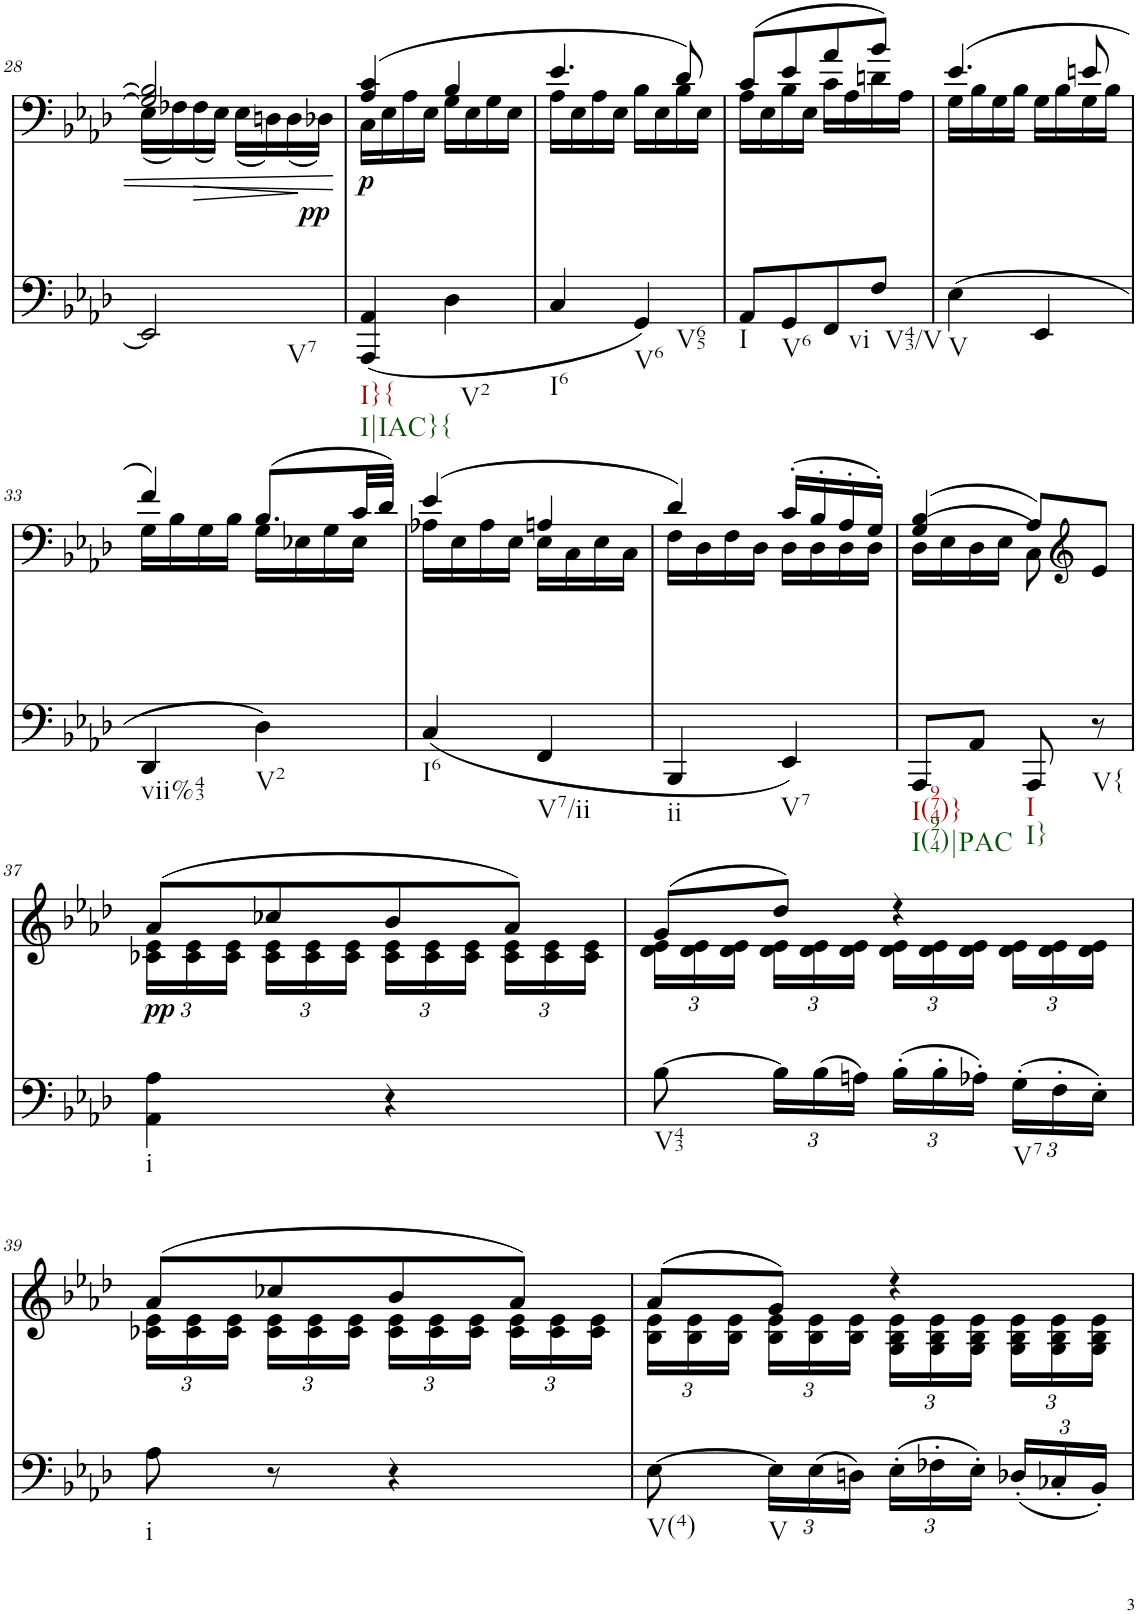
**kern	**dynam	**kern	**text	**dynam
*part2	*part2	*part1	*part1	*part1
*staff2	*staff2	*staff1	*staff1	*staff1
*I"piano	*	*I"piano	*	*
*I'Pno	*	*I'Pno	*	*
!!LO:PB:g=z
*clefF4	*	*clefF4	*	*
*k[b-e-a-d-]	*	*k[b-e-a-d-]	*	*
*A-:	*	*A-:	*	*
*M2/4	*	*M2/4	*	*
=28	=28	=28	=28	=28
*	*	*^	*	*
!LO:TX:b:t=V7	!	!	!	!	!
!	!LO:DY:a	!	!	!	!
2EE-/]	pp	2G/] 2B-/]	(16E-\LL	.	.
.	.	.	16F-X\)	.	.
.	.	.	(16F-\	.	.
.	.	.	16E-\JJ)	.	.
!	!	!	!	!LO:LY:b	!
.	.	.	(16E-\LL	pp	.
.	.	.	16Dn\)	.	.
.	.	.	(16D\	.	.
.	.	.	16D-X\JJ)	.	.
=29	=29	=29	=29	=29	=29
!LO:TX:b:t=I}{	!	!	!	!	!
!LO:TX:b:t=I|IAC}{	!	!	!	!	!
!	!	!	!	!LO:LY:b	!LO:DY:b
(<4AAA-/ 4AA-/	.	(4A-/ 4c/	16C\LL	p	p
.	.	.	16E-\	.	.
.	.	.	16A-\	.	.
.	.	.	16E-\JJ	.	.
!LO:TX:b:t=V2	!	!	!	!	!
4D-\	.	4B-/	16G\LL	.	.
.	.	.	16E-\	.	.
.	.	.	16G\	.	.
.	.	.	16E-\JJ	.	.
=30	=30	=30	=30	=30	=30
!LO:TX:b:t=I6	!	!	!	!	!
4C/	.	4.e-/	16A-\LL	.	.
.	.	.	16E-\	.	.
.	.	.	16A-\	.	.
.	.	.	16E-\JJ	.	.
!LO:TX:b:t=V6	!	!	!	!	!
!LO:TX:b:t=V65	!	!	!	!	!
4GG/)	.	.	16B-\LL	.	.
.	.	.	16E-\	.	.
.	.	8d-/)	16B-\	.	.
.	.	.	16E-\JJ	.	.
=31	=31	=31	=31	=31	=31
!LO:TX:b:t=I	!	!	!	!	!
8AA-/L	.	(8c/L	16A-\LL	.	.
.	.	.	16E-\	.	.
!LO:TX:b:t=V6	!	!	!	!	!
8GG/	.	8e-/	16B-\	.	.
.	.	.	16E-\JJ	.	.
!LO:TX:b:t=vi	!	!	!	!	!
8FF/	.	8a-/	16c\LL	.	.
.	.	.	16A-\	.	.
!LO:TX:b:t=V43/V	!	!	!	!	!
8F/J	.	8b-/J)	16dn\	.	.
.	.	.	16A-\JJ	.	.
=32	=32	=32	=32	=32	=32
!LO:TX:b:t=V	!	!	!	!	!
(4E-\	.	(4.e-/	16G\LL	.	.
.	.	.	16B-\	.	.
.	.	.	16G\	.	.
.	.	.	16B-\JJ	.	.
4EE-/	.	.	16G\LL	.	.
.	.	.	16B-\	.	.
.	.	8en/	16G\	.	.
.	.	.	16B-\JJ	.	.
!!LO:LB:g=z	!!
=33	=33	=33	=33	=33	=33
!LO:TX:b:t=vii%43	!	!	!	!	!
4DD-/	.	4f/)	16G\LL	.	.
.	.	.	16B-\	.	.
.	.	.	16G\	.	.
.	.	.	16B-\JJ	.	.
!LO:TX:b:t=V2	!	!	!	!	!
4D-\)	.	(8.B-/L	16G\LL	.	.
.	.	.	16E-X\	.	.
.	.	.	16G\	.	.
.	.	32c/LL	16E-\JJ	.	.
.	.	32d-/JJJ)	.	.	.
=34	=34	=34	=34	=34	=34
!LO:TX:b:t=I6	!	!	!	!	!
(<4C/	.	(4e-/	16A-X\LL	.	.
.	.	.	16E-\	.	.
.	.	.	16A-\	.	.
.	.	.	16E-\JJ	.	.
!LO:TX:b:t=V7/ii	!	!	!	!	!
4FF/	.	4An/	16E-\LL	.	.
.	.	.	16C\	.	.
.	.	.	16E-\	.	.
.	.	.	16C\JJ	.	.
=35	=35	=35	=35	=35	=35
!LO:TX:b:t=ii	!	!	!	!	!
4BBB-/	.	4d-/)	16F\LL	.	.
.	.	.	16D-\	.	.
.	.	.	16F\	.	.
.	.	.	16D-\JJ	.	.
!LO:TX:b:t=V7	!	!	!	!	!
4EE-/)	.	(16c'/LL	16D-\LL	.	.
.	.	16B-'/	16D-\	.	.
.	.	16A-'/	16D-\	.	.
.	.	16G'/JJ)	16D-\JJ	.	.
=36	=36	=36	=36	=36	=36
!LO:TX:b:t=I(974)}	!	!	!	!	!
!LO:TX:b:t=I(974)|PAC	!	!	!	!	!
8AAA-/L	.	(>(4G/ 4B-/	16D-\LL	.	.
.	.	.	16E-\	.	.
8AA-/J	.	.	16D-\	.	.
.	.	.	16E-\JJ	.	.
!LO:TX:b:t=I	!	!	!	!	!
!LO:TX:b:t=I}	!	!	!	!	!
8AAA-/	.	8A-/L))	8C\	.	.
*	*	*clefG2	*	*	*
!LO:TX:b:t=V{	!	!	!	!	!
8r	.	8e-/J	8ryy	.	.
!!LO:LB:g=z	!!
=37	=37	=37	=37	=37	=37
*	*	*	*Xbrackettup	*	*
!LO:TX:b:t=i	!	!	!	!	!
!	!LO:DY:a	!	!	!LO:LY:b	!
4AA-\ 4A-\	pp	(8a-/L	24c-X\ 24e-\LL	pp	.
.	.	.	24c-\ 24e-\	.	.
.	.	.	24c-\ 24e-\JJ	.	.
.	.	8cc-X/	24c-\ 24e-\LL	.	.
.	.	.	24c-\ 24e-\	.	.
.	.	.	24c-\ 24e-\JJ	.	.
4r	.	8b-/	24c-\ 24e-\LL	.	.
.	.	.	24c-\ 24e-\	.	.
.	.	.	24c-\ 24e-\JJ	.	.
.	.	8a-/J)	24c-\ 24e-\LL	.	.
.	.	.	24c-\ 24e-\	.	.
.	.	.	24c-\ 24e-\JJ	.	.
=38	=38	=38	=38	=38	=38
!LO:TX:b:t=V43	!	!	!	!	!
[8B-\	.	(8g/L	24d-\ 24e-\LL	.	.
.	.	.	24d-\ 24e-\	.	.
.	.	.	24d-\ 24e-\JJ	.	.
*Xbrackettup	*	*	*	*	*
24B-\LL]	.	8dd-/J)	24d-\ 24e-\LL	.	.
(24B-\	.	.	24d-\ 24e-\	.	.
24An\JJ)	.	.	24d-\ 24e-\JJ	.	.
(24B-'\LL	.	4r	24d-\ 24e-\LL	.	.
24B-'\	.	.	24d-\ 24e-\	.	.
24A-X'\JJ)	.	.	24d-\ 24e-\JJ	.	.
!LO:TX:b:t=V7	!	!	!	!	!
(24G'\LL	.	.	24d-\ 24e-\LL	.	.
24F'\	.	.	24d-\ 24e-\	.	.
24E-'\JJ)	.	.	24d-\ 24e-\JJ	.	.
!!LO:LB:g=z	!!
=39	=39	=39	=39	=39	=39
!LO:TX:b:t=i	!	!	!	!	!
8A-\	.	(8a-/L	24c-X\ 24e-\LL	.	.
.	.	.	24c-\ 24e-\	.	.
.	.	.	24c-\ 24e-\JJ	.	.
8r	.	8cc-X/	24c-\ 24e-\LL	.	.
.	.	.	24c-\ 24e-\	.	.
.	.	.	24c-\ 24e-\JJ	.	.
4r	.	8b-/	24c-\ 24e-\LL	.	.
.	.	.	24c-\ 24e-\	.	.
.	.	.	24c-\ 24e-\JJ	.	.
.	.	8a-/J)	24c-\ 24e-\LL	.	.
.	.	.	24c-\ 24e-\	.	.
.	.	.	24c-\ 24e-\JJ	.	.
=40	=40	=40	=40	=40	=40
!LO:TX:b:t=V(4)	!	!	!	!	!
[8E-\	.	(8a-/L	24B-\ 24e-\LL	.	.
.	.	.	24B-\ 24e-\	.	.
.	.	.	24B-\ 24e-\JJ	.	.
!LO:TX:b:t=V	!	!	!	!	!
24E-\LL]	.	8g/J)	24B-\ 24e-\LL	.	.
(24E-\	.	.	24B-\ 24e-\	.	.
24Dn\JJ)	.	.	24B-\ 24e-\JJ	.	.
(24E-'\LL	.	4r	24G\ 24B-\ 24e-\LL	.	.
24F-X'\	.	.	24G\ 24B-\ 24e-\	.	.
24E-'\JJ)	.	.	24G\ 24B-\ 24e-\JJ	.	.
(24D-X'/LL	.	.	24G\ 24B-\ 24e-\LL	.	.
24C-X'/	.	.	24G\ 24B-\ 24e-\	.	.
24BB-'/JJ)	.	.	24G\ 24B-\ 24e-\JJ	.	.
*	*	*v	*v	*	*
=	=	=	=	=
*-	*-	*-	*-	*-
